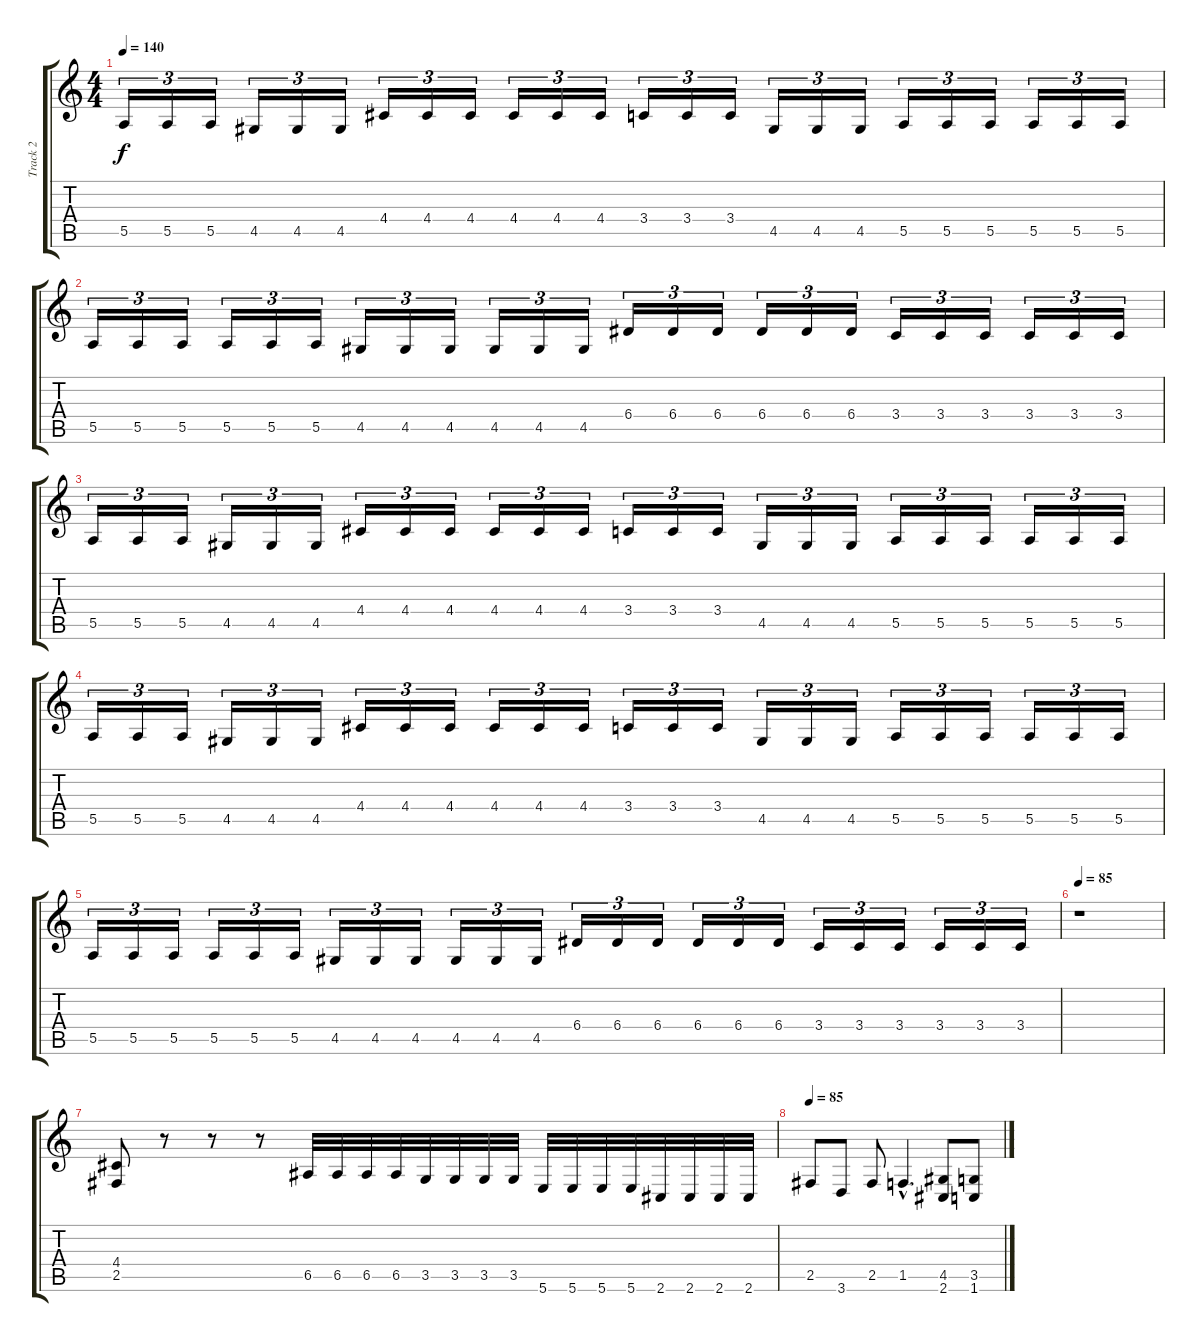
\track ("Track 2" "Track 2") {instrument distortionguitar}
\staff {score tabs}
\tuning (B3 Gb3 D3 A2 E2 B1) {hide}
\ts (4 4)
\tempo 140
\clef g2
\ks c
5.5.16{tu (3 2) dy f} 5.5.16{tu (3 2)} 5.5.16{tu (3 2)} 4.5.16{tu (3 2)} 4.5.16{tu (3 2)} 4.5.16{tu (3 2)} 4.4.16{tu (3 2)} 4.4.16{tu (3 2)} 4.4.16{tu (3 2)} 4.4.16{tu (3 2)} 4.4.16{tu (3 2)} 4.4.16{tu (3 2)} 3.4.16{tu (3 2)} 3.4.16{tu (3 2)} 3.4.16{tu (3 2)} 4.5.16{tu (3 2)} 4.5.16{tu (3 2)} 4.5.16{tu (3 2)} 5.5.16{tu (3 2)} 5.5.16{tu (3 2)} 5.5.16{tu (3 2)} 5.5.16{tu (3 2)} 5.5.16{tu (3 2)} 5.5.16{tu (3 2)} |
5.5.16{tu (3 2)} 5.5.16{tu (3 2)} 5.5.16{tu (3 2)} 5.5.16{tu (3 2)} 5.5.16{tu (3 2)} 5.5.16{tu (3 2)} 4.5.16{tu (3 2)} 4.5.16{tu (3 2)} 4.5.16{tu (3 2)} 4.5.16{tu (3 2)} 4.5.16{tu (3 2)} 4.5.16{tu (3 2)} 6.4.16{tu (3 2)} 6.4.16{tu (3 2)} 6.4.16{tu (3 2)} 6.4.16{tu (3 2)} 6.4.16{tu (3 2)} 6.4.16{tu (3 2)} 3.4.16{tu (3 2)} 3.4.16{tu (3 2)} 3.4.16{tu (3 2)} 3.4.16{tu (3 2)} 3.4.16{tu (3 2)} 3.4.16{tu (3 2)} |
5.5.16{tu (3 2)} 5.5.16{tu (3 2)} 5.5.16{tu (3 2)} 4.5.16{tu (3 2)} 4.5.16{tu (3 2)} 4.5.16{tu (3 2)} 4.4.16{tu (3 2)} 4.4.16{tu (3 2)} 4.4.16{tu (3 2)} 4.4.16{tu (3 2)} 4.4.16{tu (3 2)} 4.4.16{tu (3 2)} 3.4.16{tu (3 2)} 3.4.16{tu (3 2)} 3.4.16{tu (3 2)} 4.5.16{tu (3 2)} 4.5.16{tu (3 2)} 4.5.16{tu (3 2)} 5.5.16{tu (3 2)} 5.5.16{tu (3 2)} 5.5.16{tu (3 2)} 5.5.16{tu (3 2)} 5.5.16{tu (3 2)} 5.5.16{tu (3 2)} |
5.5.16{tu (3 2)} 5.5.16{tu (3 2)} 5.5.16{tu (3 2)} 4.5.16{tu (3 2)} 4.5.16{tu (3 2)} 4.5.16{tu (3 2)} 4.4.16{tu (3 2)} 4.4.16{tu (3 2)} 4.4.16{tu (3 2)} 4.4.16{tu (3 2)} 4.4.16{tu (3 2)} 4.4.16{tu (3 2)} 3.4.16{tu (3 2)} 3.4.16{tu (3 2)} 3.4.16{tu (3 2)} 4.5.16{tu (3 2)} 4.5.16{tu (3 2)} 4.5.16{tu (3 2)} 5.5.16{tu (3 2)} 5.5.16{tu (3 2)} 5.5.16{tu (3 2)} 5.5.16{tu (3 2)} 5.5.16{tu (3 2)} 5.5.16{tu (3 2)} |
5.5.16{tu (3 2)} 5.5.16{tu (3 2)} 5.5.16{tu (3 2)} 5.5.16{tu (3 2)} 5.5.16{tu (3 2)} 5.5.16{tu (3 2)} 4.5.16{tu (3 2)} 4.5.16{tu (3 2)} 4.5.16{tu (3 2)} 4.5.16{tu (3 2)} 4.5.16{tu (3 2)} 4.5.16{tu (3 2)} 6.4.16{tu (3 2)} 6.4.16{tu (3 2)} 6.4.16{tu (3 2)} 6.4.16{tu (3 2)} 6.4.16{tu (3 2)} 6.4.16{tu (3 2)} 3.4.16{tu (3 2)} 3.4.16{tu (3 2)} 3.4.16{tu (3 2)} 3.4.16{tu (3 2)} 3.4.16{tu (3 2)} 3.4.16{tu (3 2)} |
\tempo 85
r.1 |
(4.4 2.5).8 r.8 r.8 r.8 6.5.32 6.5.32 6.5.32 6.5.32 3.5.32 3.5.32 3.5.32 3.5.32 5.6.32 5.6.32 5.6.32 5.6.32 2.6.32 2.6.32 2.6.32 2.6.32 |
\tempo 85
2.5.8 3.6.8 2.5.8 1.5{hac}.4{d} (4.5 2.6).8 (3.5 1.6).8
